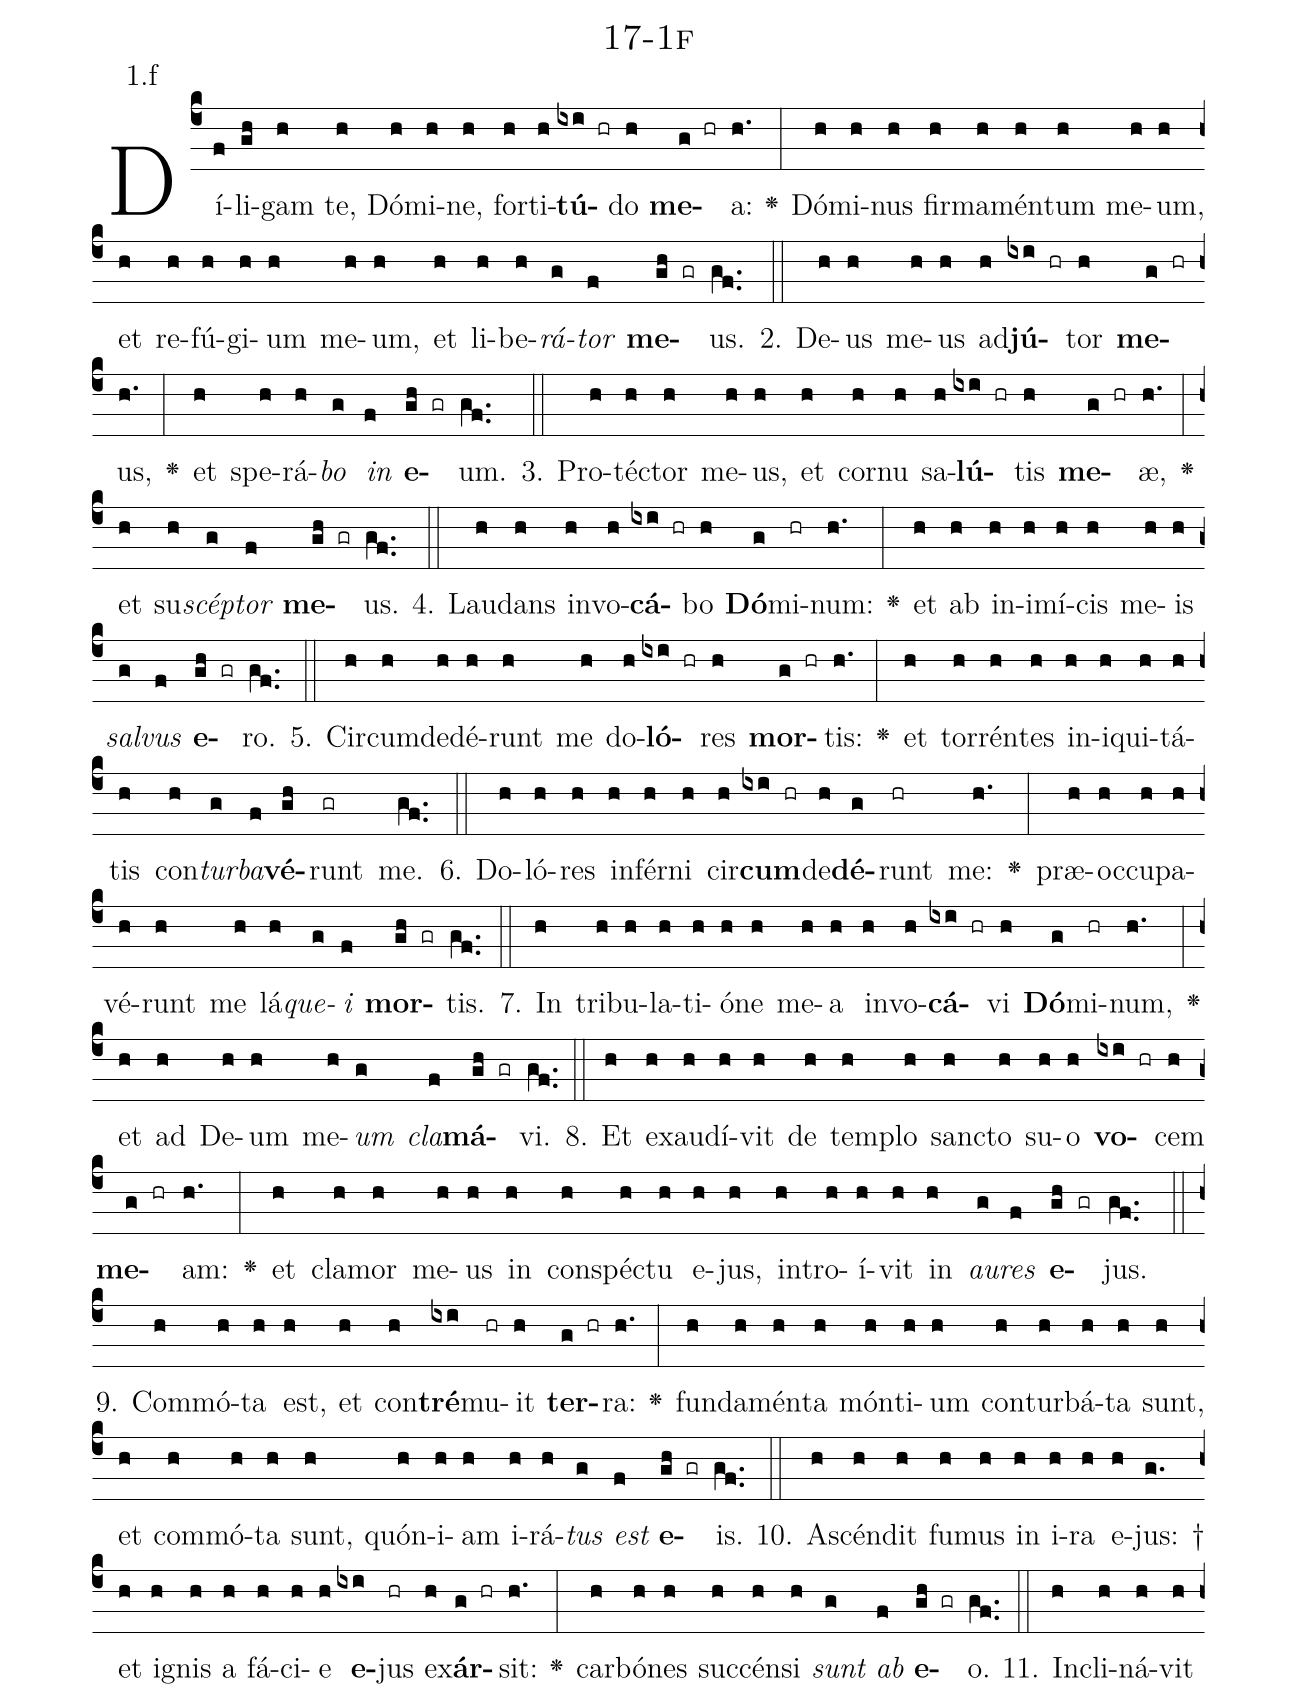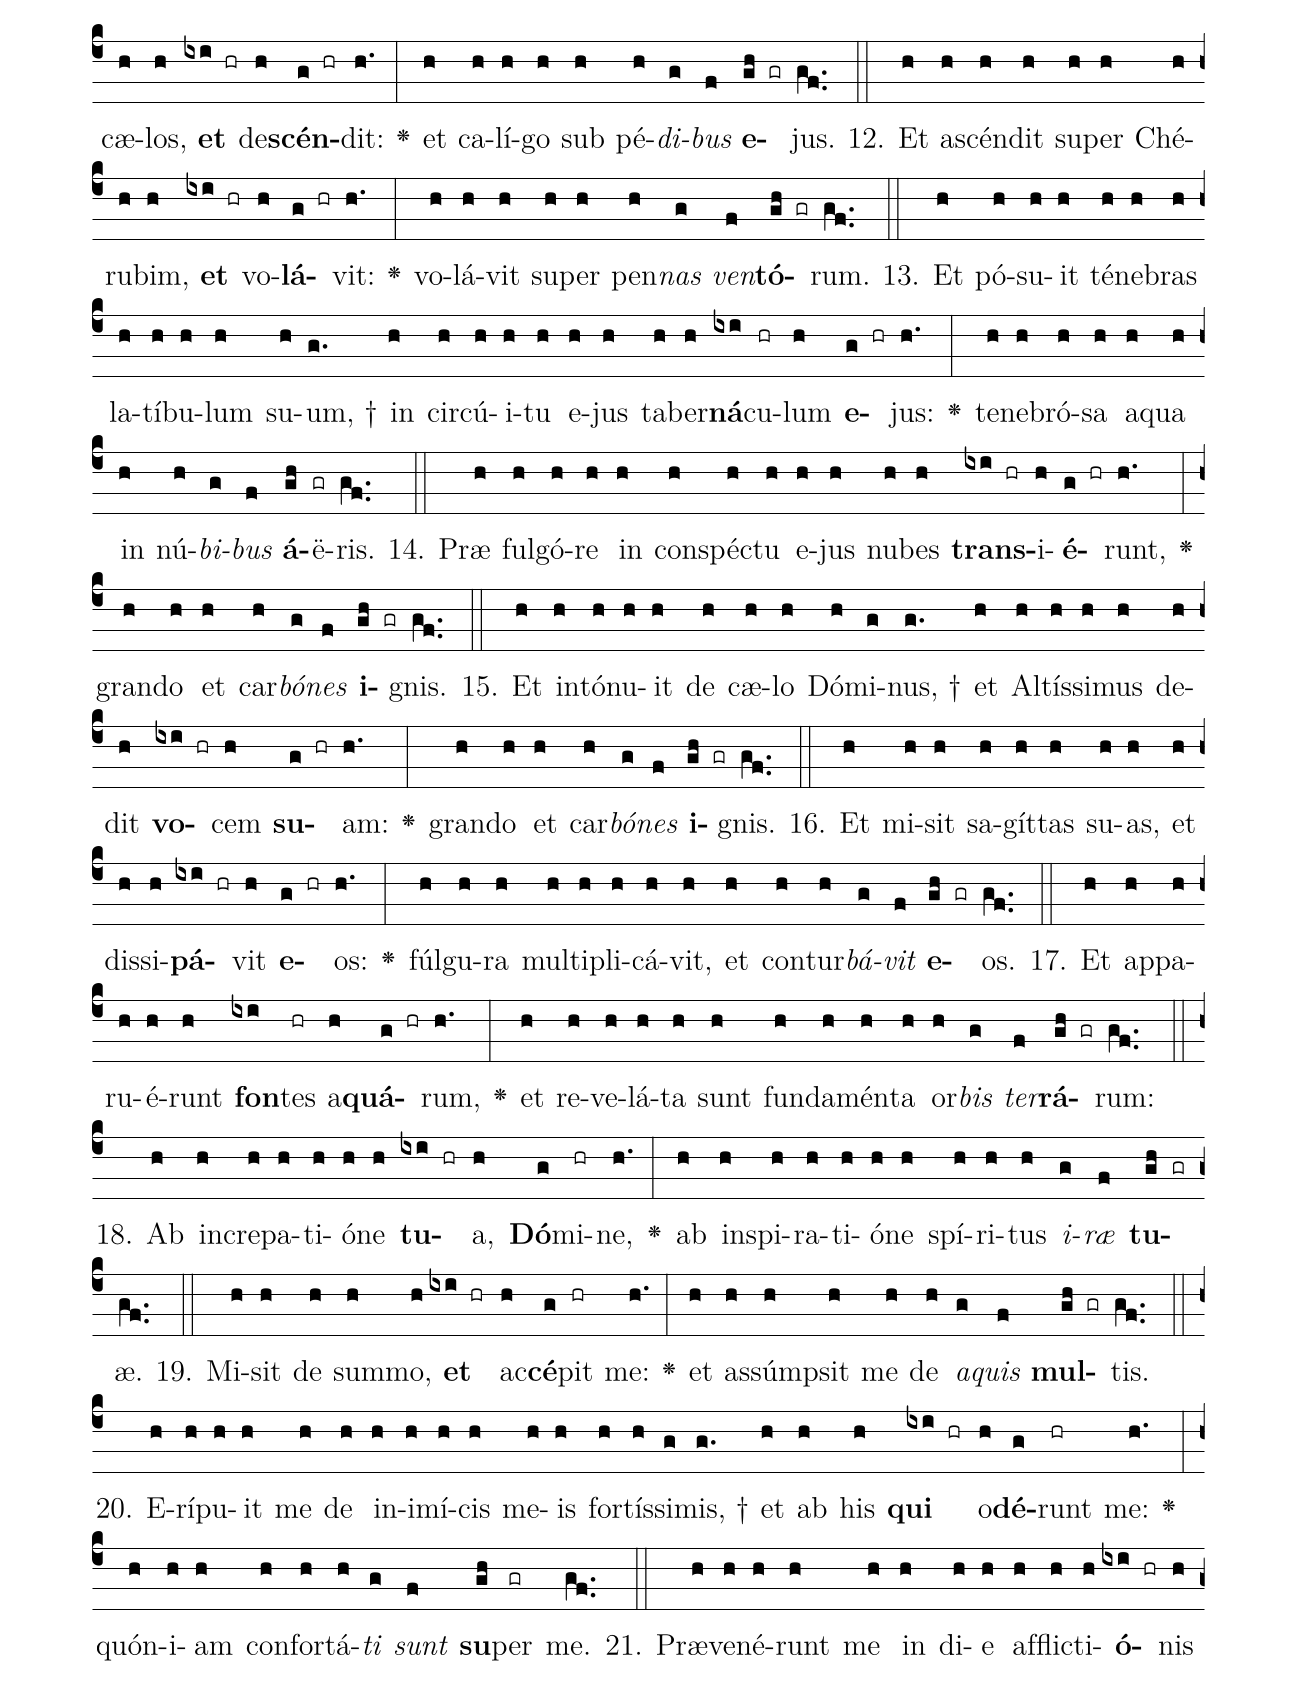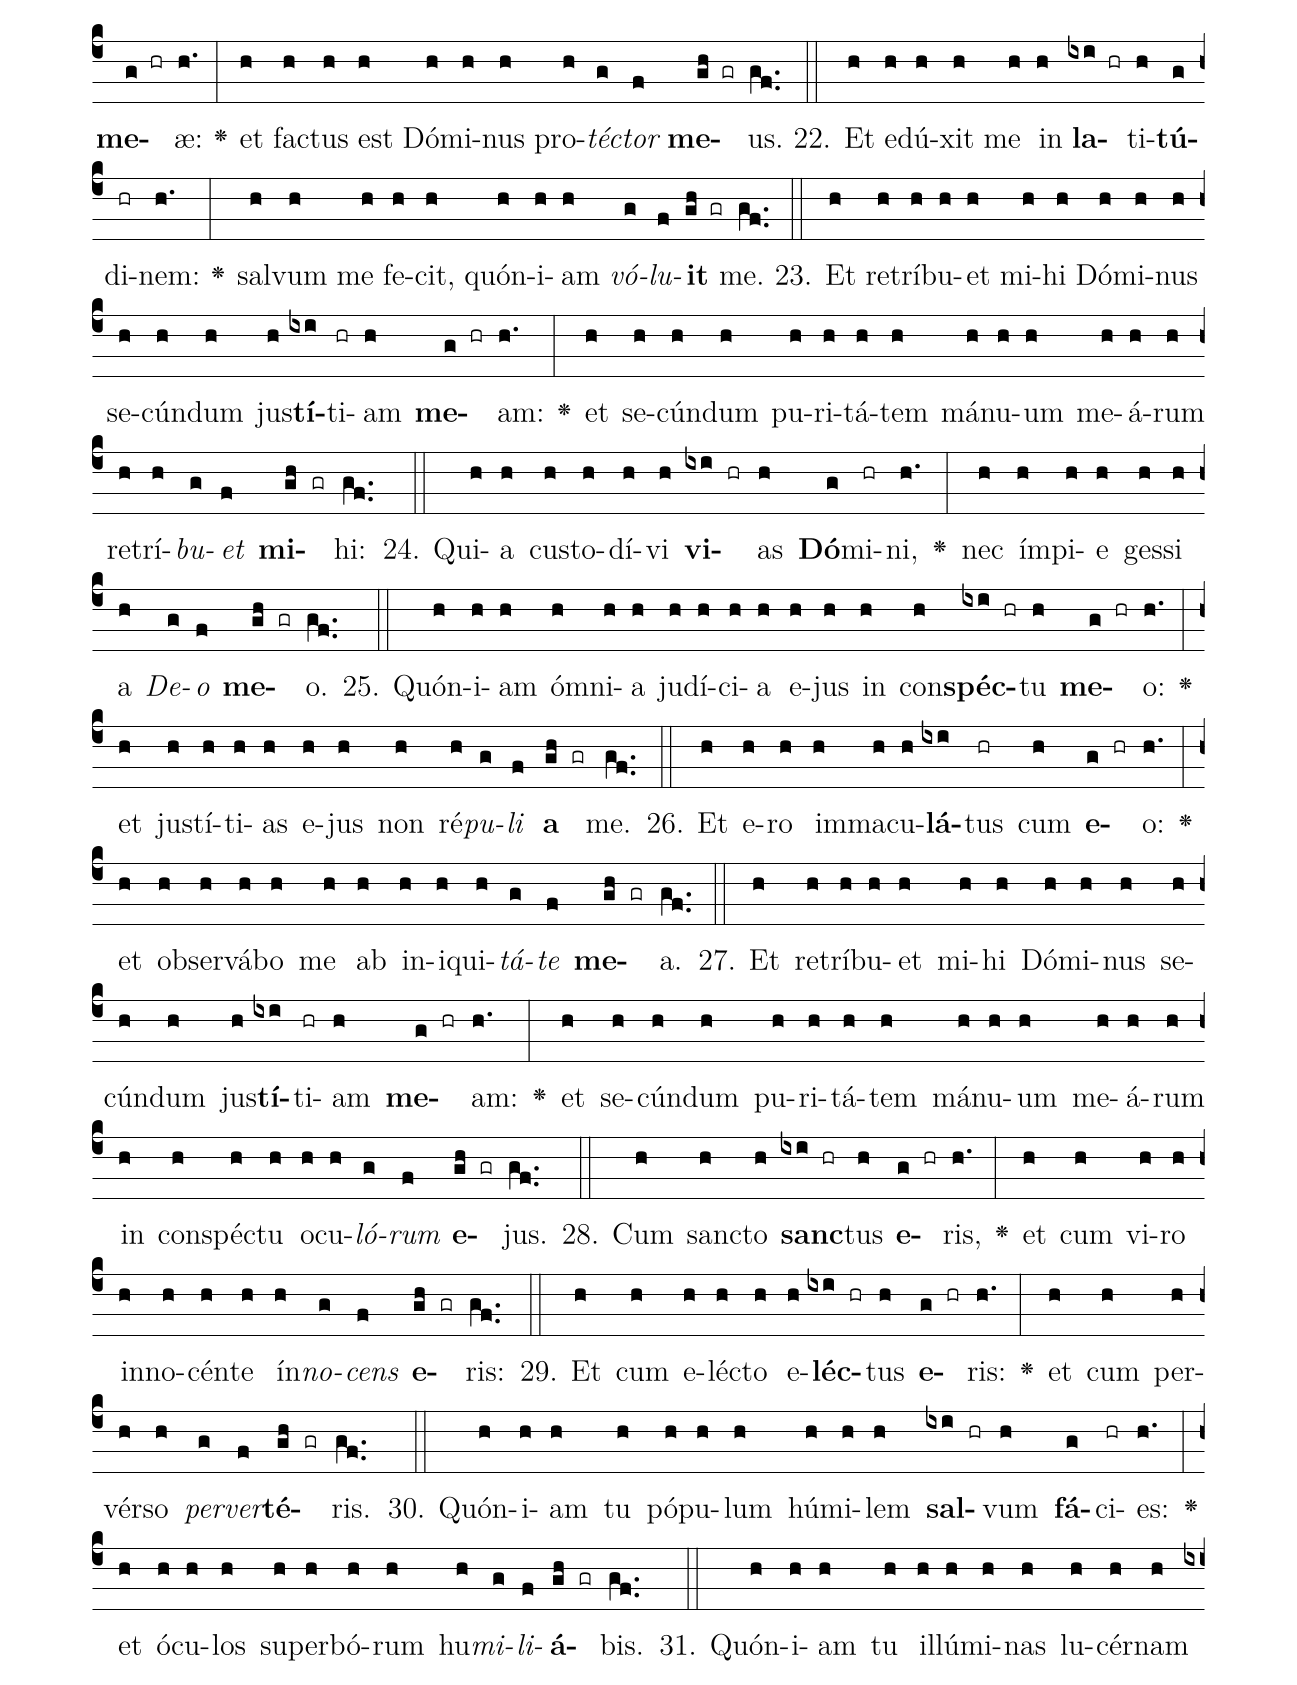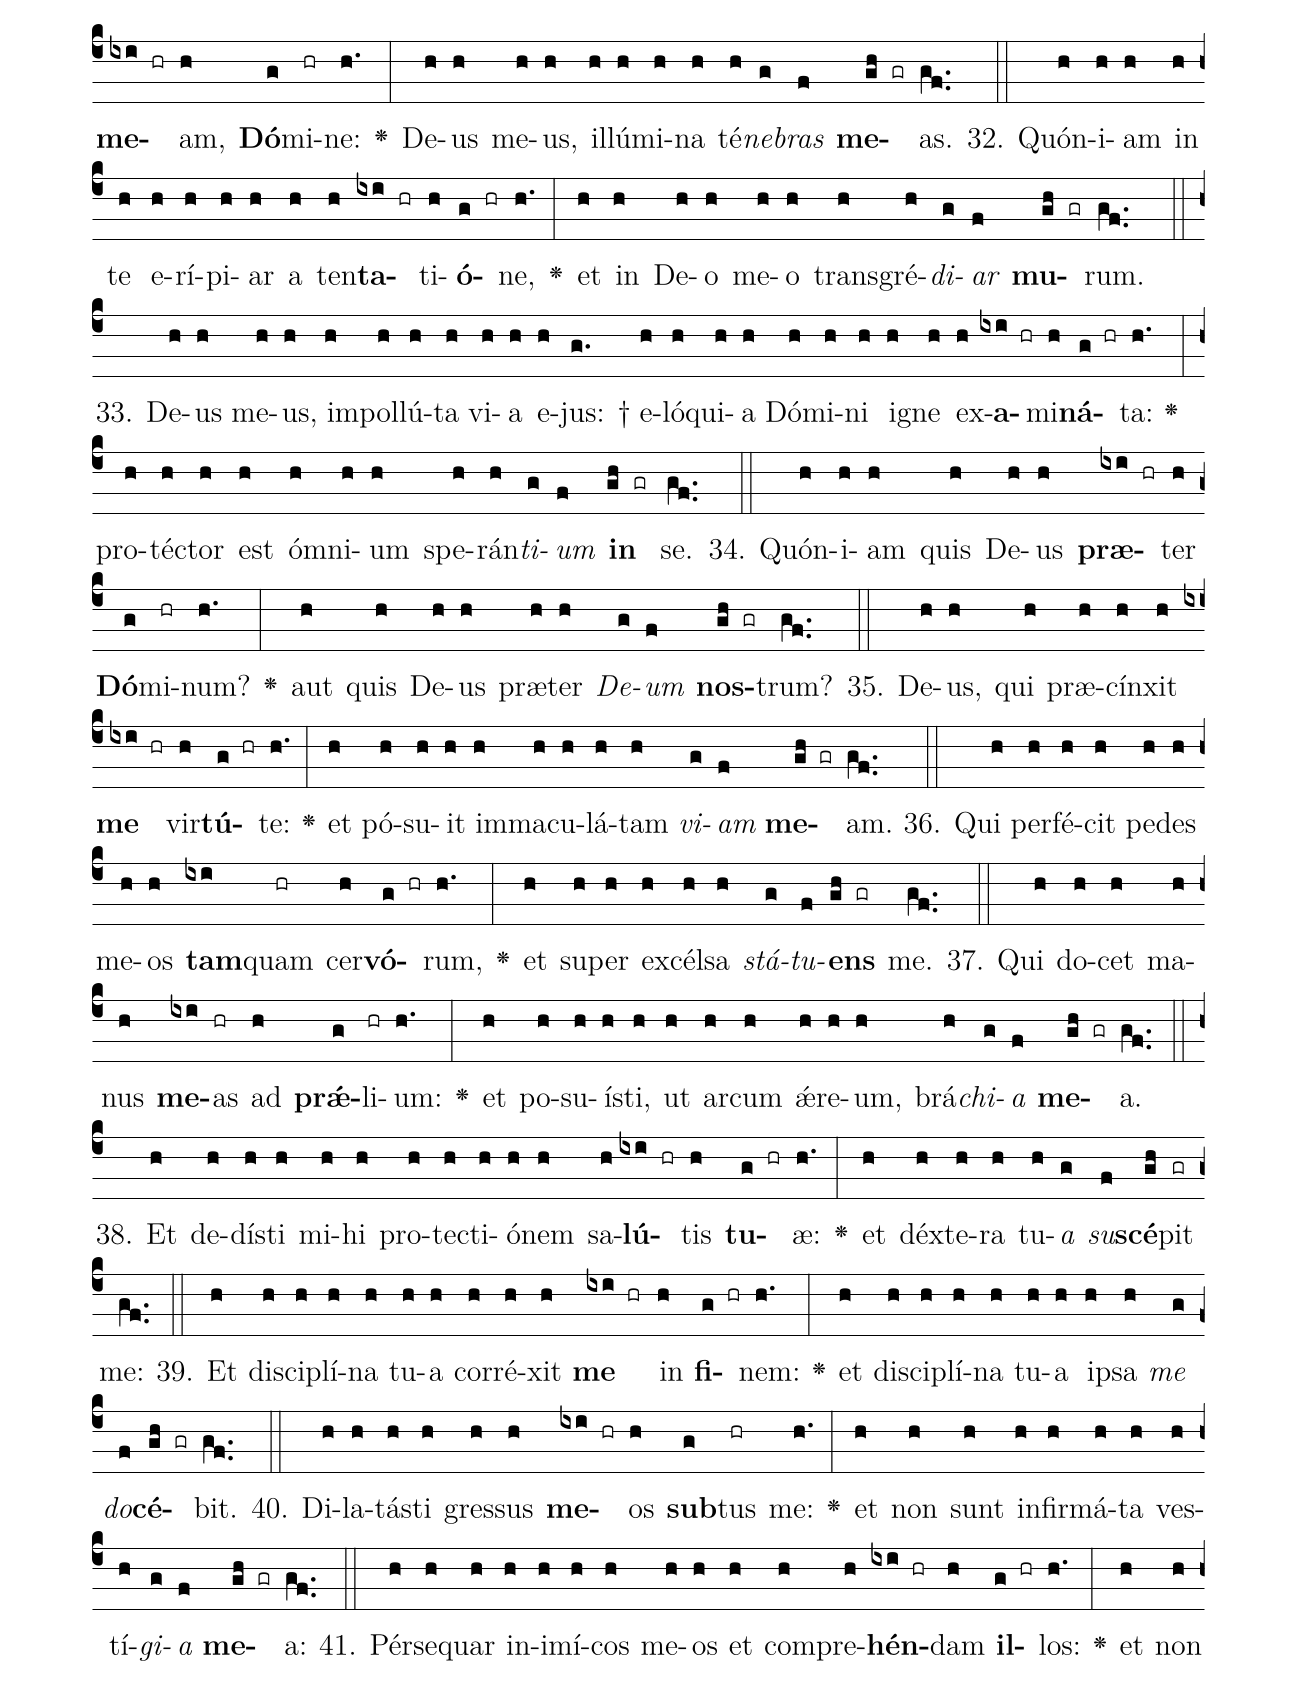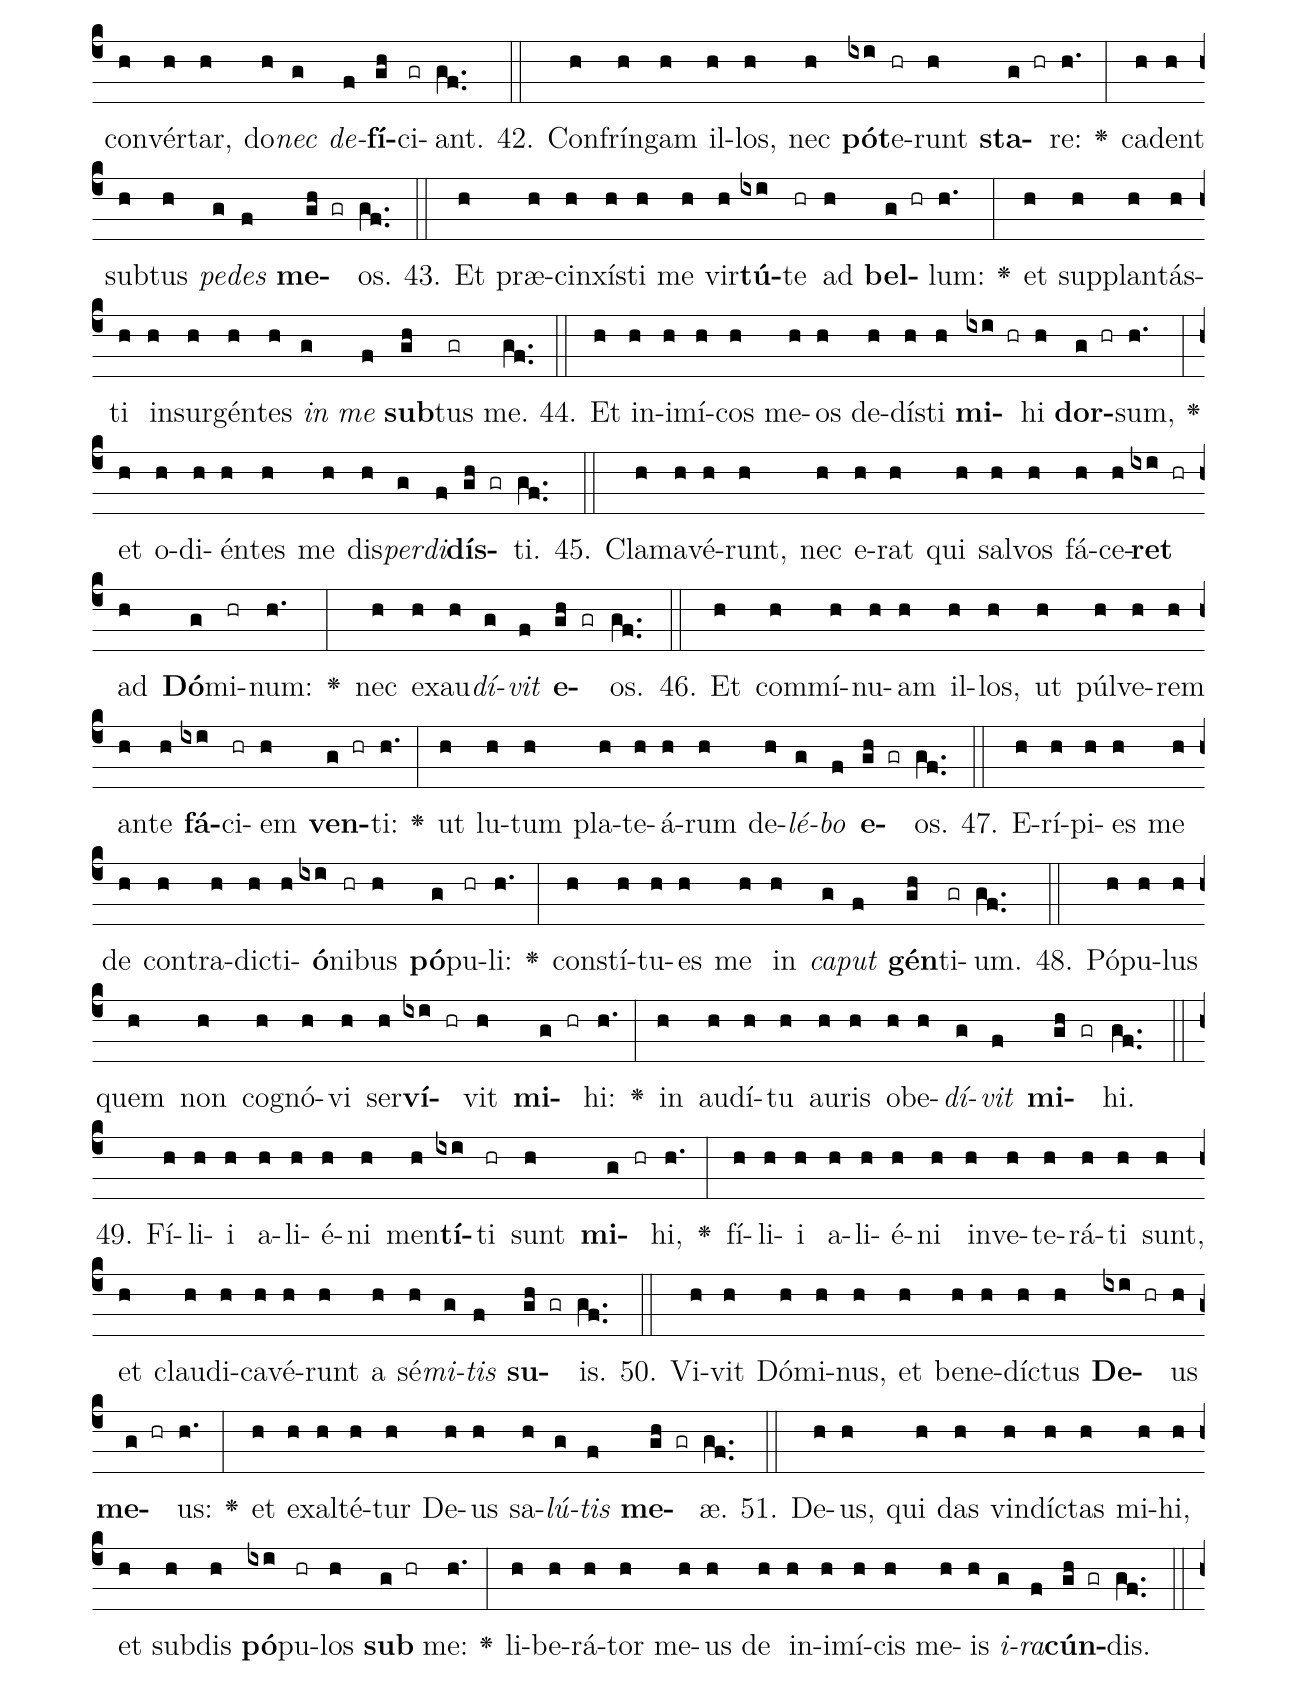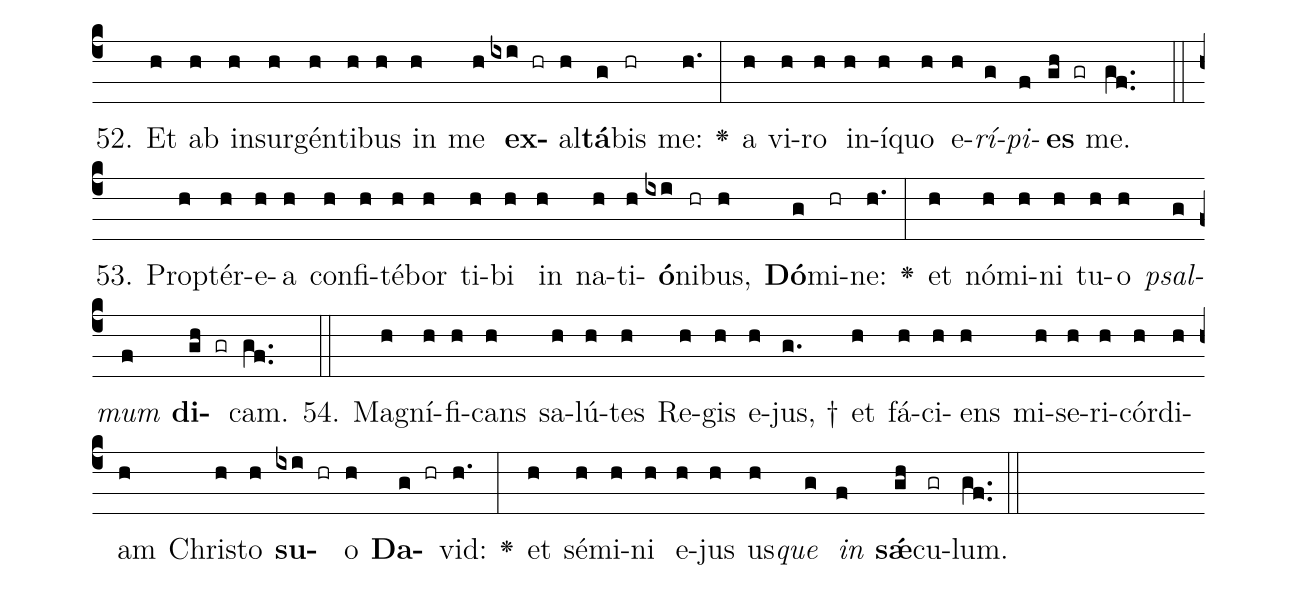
name: 17-1f;
annotation: 1.f;
%%
(c4)Dí(f)li(gh)gam(h) te,(h) Dó(h)mi(h)ne,(h) for(h)ti(h)<b>tú</b>(ixi hr)do(h) <b>me</b>(g hr)a:(h.) <v>\greheightstar</v>(:) Dó(h)mi(h)nus(h) fir(h)ma(h)mén(h)tum(h) me(h)um,(h) et(h) re(h)fú(h)gi(h)um(h) me(h)um,(h) et(h) li(h)be(h)<i>rá</i>(g)<i>tor</i>(f) <b>me</b>(gh gr)us.(gf..) (::)
2. De(h)us(h) me(h)us(h) ad(h)<b>jú</b>(ixi hr)tor(h) <b>me</b>(g hr)us,(h.) <v>\greheightstar</v>(:) et(h) spe(h)rá(h)<i>bo</i>(g) <i>in</i>(f) <b>e</b>(gh gr)um.(gf..) (::)
3. Pro(h)téc(h)tor(h) me(h)us,(h) et(h) cor(h)nu(h) sa(h)<b>lú</b>(ixi hr)tis(h) <b>me</b>(g hr)æ,(h.) <v>\greheightstar</v>(:) et(h) su(h)<i>scép</i>(g)<i>tor</i>(f) <b>me</b>(gh gr)us.(gf..) (::)
4. Lau(h)dans(h) in(h)vo(h)<b>cá</b>(ixi hr)bo(h) <b>Dó</b>(g)mi(hr)num:(h.) <v>\greheightstar</v>(:) et(h) ab(h) in(h)i(h)mí(h)cis(h) me(h)is(h) <i>sal</i>(g)<i>vus</i>(f) <b>e</b>(gh gr)ro.(gf..) (::)
5. Cir(h)cum(h)de(h)dé(h)runt(h) me(h) do(h)<b>ló</b>(ixi hr)res(h) <b>mor</b>(g hr)tis:(h.) <v>\greheightstar</v>(:) et(h) tor(h)rén(h)tes(h) in(h)i(h)qui(h)tá(h)tis(h) con(h)<i>tur</i>(g)<i>ba</i>(f)<b>vé</b>(gh)runt(gr) me.(gf..) (::)
6. Do(h)ló(h)res(h) in(h)fér(h)ni(h) cir(h)<b>cum</b>(ixi hr)de(h)<b>dé</b>(g)runt(hr) me:(h.) <v>\greheightstar</v>(:) præ(h)oc(h)cu(h)pa(h)vé(h)runt(h) me(h) lá(h)<i>que</i>(g)<i>i</i>(f) <b>mor</b>(gh gr)tis.(gf..) (::)
7. In(h) tri(h)bu(h)la(h)ti(h)ó(h)ne(h) me(h)a(h) in(h)vo(h)<b>cá</b>(ixi hr)vi(h) <b>Dó</b>(g)mi(hr)num,(h.) <v>\greheightstar</v>(:) et(h) ad(h) De(h)um(h) me(h)<i>um</i>(g) <i>cla</i>(f)<b>má</b>(gh gr)vi.(gf..) (::)
8. Et(h) ex(h)au(h)dí(h)vit(h) de(h) tem(h)plo(h) sanc(h)to(h) su(h)o(h) <b>vo</b>(ixi hr)cem(h) <b>me</b>(g hr)am:(h.) <v>\greheightstar</v>(:) et(h) cla(h)mor(h) me(h)us(h) in(h) con(h)spéc(h)tu(h) e(h)jus,(h) in(h)tro(h)í(h)vit(h) in(h) <i>au</i>(g)<i>res</i>(f) <b>e</b>(gh gr)jus.(gf..) (::)
9. Com(h)mó(h)ta(h) est,(h) et(h) con(h)<b>tré</b>(ixi)mu(hr)it(h) <b>ter</b>(g hr)ra:(h.) <v>\greheightstar</v>(:) fun(h)da(h)mén(h)ta(h) món(h)ti(h)um(h) con(h)tur(h)bá(h)ta(h) sunt,(h) et(h) com(h)mó(h)ta(h) sunt,(h) quón(h)i(h)am(h) i(h)rá(h)<i>tus</i>(g) <i>est</i>(f) <b>e</b>(gh gr)is.(gf..) (::)
10. A(h)scén(h)dit(h) fu(h)mus(h) in(h) i(h)ra(h) e(h)jus: †(g.) et(h) i(h)gnis(h) a(h) fá(h)ci(h)e(h) <b>e</b>(ixi)jus(hr) ex(h)<b>ár</b>(g hr)sit:(h.) <v>\greheightstar</v>(:) car(h)bó(h)nes(h) suc(h)cén(h)si(h) <i>sunt</i>(g) <i>ab</i>(f) <b>e</b>(gh gr)o.(gf..) (::)
11. In(h)cli(h)ná(h)vit(h) cæ(h)los,(h) <b>et</b>(ixi hr) de(h)<b>scén</b>(g hr)dit:(h.) <v>\greheightstar</v>(:) et(h) ca(h)lí(h)go(h) sub(h) pé(h)<i>di</i>(g)<i>bus</i>(f) <b>e</b>(gh gr)jus.(gf..) (::)
12. Et(h) a(h)scén(h)dit(h) su(h)per(h) Ché(h)ru(h)bim,(h) <b>et</b>(ixi hr) vo(h)<b>lá</b>(g hr)vit:(h.) <v>\greheightstar</v>(:) vo(h)lá(h)vit(h) su(h)per(h) pen(h)<i>nas</i>(g) <i>ven</i>(f)<b>tó</b>(gh gr)rum.(gf..) (::)
13. Et(h) pó(h)su(h)it(h) té(h)ne(h)bras(h) la(h)tí(h)bu(h)lum(h) su(h)um, †(g.) in(h) cir(h)cú(h)i(h)tu(h) e(h)jus(h) ta(h)ber(h)<b>ná</b>(ixi)cu(hr)lum(h) <b>e</b>(g hr)jus:(h.) <v>\greheightstar</v>(:) te(h)ne(h)bró(h)sa(h) a(h)qua(h) in(h) nú(h)<i>bi</i>(g)<i>bus</i>(f) <b>á</b>(gh)ë(gr)ris.(gf..) (::)
14. Præ(h) ful(h)gó(h)re(h) in(h) con(h)spéc(h)tu(h) e(h)jus(h) nu(h)bes(h) <b>trans</b>(ixi hr)i(h)<b>é</b>(g hr)runt,(h.) <v>\greheightstar</v>(:) gran(h)do(h) et(h) car(h)<i>bó</i>(g)<i>nes</i>(f) <b>i</b>(gh gr)gnis.(gf..) (::)
15. Et(h) in(h)tó(h)nu(h)it(h) de(h) cæ(h)lo(h) Dó(h)mi(g)nus, †(g.) et(h) Al(h)tís(h)si(h)mus(h) de(h)dit(h) <b>vo</b>(ixi hr)cem(h) <b>su</b>(g hr)am:(h.) <v>\greheightstar</v>(:) gran(h)do(h) et(h) car(h)<i>bó</i>(g)<i>nes</i>(f) <b>i</b>(gh gr)gnis.(gf..) (::)
16. Et(h) mi(h)sit(h) sa(h)gít(h)tas(h) su(h)as,(h) et(h) dis(h)si(h)<b>pá</b>(ixi hr)vit(h) <b>e</b>(g hr)os:(h.) <v>\greheightstar</v>(:) fúl(h)gu(h)ra(h) mul(h)ti(h)pli(h)cá(h)vit,(h) et(h) con(h)tur(h)<i>bá</i>(g)<i>vit</i>(f) <b>e</b>(gh gr)os.(gf..) (::)
17. Et(h) ap(h)pa(h)ru(h)é(h)runt(h) <b>fon</b>(ixi)tes(hr) a(h)<b>quá</b>(g hr)rum,(h.) <v>\greheightstar</v>(:) et(h) re(h)ve(h)lá(h)ta(h) sunt(h) fun(h)da(h)mén(h)ta(h) or(h)<i>bis</i>(g) <i>ter</i>(f)<b>rá</b>(gh gr)rum:(gf..) (::)
18. Ab(h) in(h)cre(h)pa(h)ti(h)ó(h)ne(h) <b>tu</b>(ixi hr)a,(h) <b>Dó</b>(g)mi(hr)ne,(h.) <v>\greheightstar</v>(:) ab(h) in(h)spi(h)ra(h)ti(h)ó(h)ne(h) spí(h)ri(h)tus(h) <i>i</i>(g)<i>ræ</i>(f) <b>tu</b>(gh gr)æ.(gf..) (::)
19. Mi(h)sit(h) de(h) sum(h)mo,(h) <b>et</b>(ixi hr) ac(h)<b>cé</b>(g)pit(hr) me:(h.) <v>\greheightstar</v>(:) et(h) as(h)súmp(h)sit(h) me(h) de(h) <i>a</i>(g)<i>quis</i>(f) <b>mul</b>(gh gr)tis.(gf..) (::)
20. E(h)rí(h)pu(h)it(h) me(h) de(h) in(h)i(h)mí(h)cis(h) me(h)is(h) for(h)tís(h)si(g)mis, †(g.) et(h) ab(h) his(h) <b>qui</b>(ixi hr) o(h)<b>dé</b>(g)runt(hr) me:(h.) <v>\greheightstar</v>(:) quón(h)i(h)am(h) con(h)for(h)tá(h)<i>ti</i>(g) <i>sunt</i>(f) <b>su</b>(gh)per(gr) me.(gf..) (::)
21. Præ(h)ve(h)né(h)runt(h) me(h) in(h) di(h)e(h) af(h)flic(h)ti(h)<b>ó</b>(ixi hr)nis(h) <b>me</b>(g hr)æ:(h.) <v>\greheightstar</v>(:) et(h) fac(h)tus(h) est(h) Dó(h)mi(h)nus(h) pro(h)<i>téc</i>(g)<i>tor</i>(f) <b>me</b>(gh gr)us.(gf..) (::)
22. Et(h) e(h)dú(h)xit(h) me(h) in(h) <b>la</b>(ixi hr)ti(h)<b>tú</b>(g)di(hr)nem:(h.) <v>\greheightstar</v>(:) sal(h)vum(h) me(h) fe(h)cit,(h) quón(h)i(h)am(h) <i>vó</i>(g)<i>lu</i>(f)<b>it</b>(gh gr) me.(gf..) (::)
23. Et(h) re(h)trí(h)bu(h)et(h) mi(h)hi(h) Dó(h)mi(h)nus(h) se(h)cún(h)dum(h) jus(h)<b>tí</b>(ixi)ti(hr)am(h) <b>me</b>(g hr)am:(h.) <v>\greheightstar</v>(:) et(h) se(h)cún(h)dum(h) pu(h)ri(h)tá(h)tem(h) má(h)nu(h)um(h) me(h)á(h)rum(h) re(h)trí(h)<i>bu</i>(g)<i>et</i>(f) <b>mi</b>(gh gr)hi:(gf..) (::)
24. Qui(h)a(h) cus(h)to(h)dí(h)vi(h) <b>vi</b>(ixi hr)as(h) <b>Dó</b>(g)mi(hr)ni,(h.) <v>\greheightstar</v>(:) nec(h) ím(h)pi(h)e(h) ges(h)si(h) a(h) <i>De</i>(g)<i>o</i>(f) <b>me</b>(gh gr)o.(gf..) (::)
25. Quón(h)i(h)am(h) óm(h)ni(h)a(h) ju(h)dí(h)ci(h)a(h) e(h)jus(h) in(h) con(h)<b>spéc</b>(ixi hr)tu(h) <b>me</b>(g hr)o:(h.) <v>\greheightstar</v>(:) et(h) jus(h)tí(h)ti(h)as(h) e(h)jus(h) non(h) ré(h)<i>pu</i>(g)<i>li</i>(f) <b>a</b>(gh gr) me.(gf..) (::)
26. Et(h) e(h)ro(h) im(h)ma(h)cu(h)<b>lá</b>(ixi)tus(hr) cum(h) <b>e</b>(g hr)o:(h.) <v>\greheightstar</v>(:) et(h) ob(h)ser(h)vá(h)bo(h) me(h) ab(h) in(h)i(h)qui(h)<i>tá</i>(g)<i>te</i>(f) <b>me</b>(gh gr)a.(gf..) (::)
27. Et(h) re(h)trí(h)bu(h)et(h) mi(h)hi(h) Dó(h)mi(h)nus(h) se(h)cún(h)dum(h) jus(h)<b>tí</b>(ixi)ti(hr)am(h) <b>me</b>(g hr)am:(h.) <v>\greheightstar</v>(:) et(h) se(h)cún(h)dum(h) pu(h)ri(h)tá(h)tem(h) má(h)nu(h)um(h) me(h)á(h)rum(h) in(h) con(h)spéc(h)tu(h) o(h)cu(h)<i>ló</i>(g)<i>rum</i>(f) <b>e</b>(gh gr)jus.(gf..) (::)
28. Cum(h) sanc(h)to(h) <b>sanc</b>(ixi hr)tus(h) <b>e</b>(g hr)ris,(h.) <v>\greheightstar</v>(:) et(h) cum(h) vi(h)ro(h) in(h)no(h)cén(h)te(h) ín(h)<i>no</i>(g)<i>cens</i>(f) <b>e</b>(gh gr)ris:(gf..) (::)
29. Et(h) cum(h) e(h)léc(h)to(h) e(h)<b>léc</b>(ixi hr)tus(h) <b>e</b>(g hr)ris:(h.) <v>\greheightstar</v>(:) et(h) cum(h) per(h)vér(h)so(h) <i>per</i>(g)<i>ver</i>(f)<b>té</b>(gh gr)ris.(gf..) (::)
30. Quón(h)i(h)am(h) tu(h) pó(h)pu(h)lum(h) hú(h)mi(h)lem(h) <b>sal</b>(ixi hr)vum(h) <b>fá</b>(g)ci(hr)es:(h.) <v>\greheightstar</v>(:) et(h) ó(h)cu(h)los(h) su(h)per(h)bó(h)rum(h) hu(h)<i>mi</i>(g)<i>li</i>(f)<b>á</b>(gh gr)bis.(gf..) (::)
31. Quón(h)i(h)am(h) tu(h) il(h)lú(h)mi(h)nas(h) lu(h)cér(h)nam(h) <b>me</b>(ixi hr)am,(h) <b>Dó</b>(g)mi(hr)ne:(h.) <v>\greheightstar</v>(:) De(h)us(h) me(h)us,(h) il(h)lú(h)mi(h)na(h) té(h)<i>ne</i>(g)<i>bras</i>(f) <b>me</b>(gh gr)as.(gf..) (::)
32. Quón(h)i(h)am(h) in(h) te(h) e(h)rí(h)pi(h)ar(h) a(h) ten(h)<b>ta</b>(ixi hr)ti(h)<b>ó</b>(g hr)ne,(h.) <v>\greheightstar</v>(:) et(h) in(h) De(h)o(h) me(h)o(h) trans(h)gré(h)<i>di</i>(g)<i>ar</i>(f) <b>mu</b>(gh gr)rum.(gf..) (::)
33. De(h)us(h) me(h)us,(h) im(h)pol(h)lú(h)ta(h) vi(h)a(h) e(h)jus: †(g.) e(h)ló(h)qui(h)a(h) Dó(h)mi(h)ni(h) i(h)gne(h) ex(h)<b>a</b>(ixi hr)mi(h)<b>ná</b>(g hr)ta:(h.) <v>\greheightstar</v>(:) pro(h)téc(h)tor(h) est(h) óm(h)ni(h)um(h) spe(h)rán(h)<i>ti</i>(g)<i>um</i>(f) <b>in</b>(gh gr) se.(gf..) (::)
34. Quón(h)i(h)am(h) quis(h) De(h)us(h) <b>præ</b>(ixi hr)ter(h) <b>Dó</b>(g)mi(hr)num?(h.) <v>\greheightstar</v>(:) aut(h) quis(h) De(h)us(h) præ(h)ter(h) <i>De</i>(g)<i>um</i>(f) <b>nos</b>(gh gr)trum?(gf..) (::)
35. De(h)us,(h) qui(h) præ(h)cín(h)xit(h) <b>me</b>(ixi hr) vir(h)<b>tú</b>(g hr)te:(h.) <v>\greheightstar</v>(:) et(h) pó(h)su(h)it(h) im(h)ma(h)cu(h)lá(h)tam(h) <i>vi</i>(g)<i>am</i>(f) <b>me</b>(gh gr)am.(gf..) (::)
36. Qui(h) per(h)fé(h)cit(h) pe(h)des(h) me(h)os(h) <b>tam</b>(ixi)quam(hr) cer(h)<b>vó</b>(g hr)rum,(h.) <v>\greheightstar</v>(:) et(h) su(h)per(h) ex(h)cél(h)sa(h) <i>stá</i>(g)<i>tu</i>(f)<b>ens</b>(gh gr) me.(gf..) (::)
37. Qui(h) do(h)cet(h) ma(h)nus(h) <b>me</b>(ixi)as(hr) ad(h) <b>prǽ</b>(g)li(hr)um:(h.) <v>\greheightstar</v>(:) et(h) po(h)su(h)ís(h)ti,(h) ut(h) ar(h)cum(h) ǽ(h)re(h)um,(h) brá(h)<i>chi</i>(g)<i>a</i>(f) <b>me</b>(gh gr)a.(gf..) (::)
38. Et(h) de(h)dís(h)ti(h) mi(h)hi(h) pro(h)tec(h)ti(h)ó(h)nem(h) sa(h)<b>lú</b>(ixi hr)tis(h) <b>tu</b>(g hr)æ:(h.) <v>\greheightstar</v>(:) et(h) déx(h)te(h)ra(h) tu(h)<i>a</i>(g) <i>su</i>(f)<b>scé</b>(gh)pit(gr) me:(gf..) (::)
39. Et(h) di(h)sci(h)plí(h)na(h) tu(h)a(h) cor(h)ré(h)xit(h) <b>me</b>(ixi hr) in(h) <b>fi</b>(g hr)nem:(h.) <v>\greheightstar</v>(:) et(h) di(h)sci(h)plí(h)na(h) tu(h)a(h) ip(h)sa(h) <i>me</i>(g) <i>do</i>(f)<b>cé</b>(gh gr)bit.(gf..) (::)
40. Di(h)la(h)tás(h)ti(h) gres(h)sus(h) <b>me</b>(ixi hr)os(h) <b>sub</b>(g)tus(hr) me:(h.) <v>\greheightstar</v>(:) et(h) non(h) sunt(h) in(h)fir(h)má(h)ta(h) ves(h)tí(h)<i>gi</i>(g)<i>a</i>(f) <b>me</b>(gh gr)a:(gf..) (::)
41. Pér(h)se(h)quar(h) in(h)i(h)mí(h)cos(h) me(h)os(h) et(h) com(h)pre(h)<b>hén</b>(ixi hr)dam(h) <b>il</b>(g hr)los:(h.) <v>\greheightstar</v>(:) et(h) non(h) con(h)vér(h)tar,(h) do(h)<i>nec</i>(g) <i>de</i>(f)<b>fí</b>(gh)ci(gr)ant.(gf..) (::)
42. Con(h)frín(h)gam(h) il(h)los,(h) nec(h) <b>pót</b>(ixi)e(hr)runt(h) <b>sta</b>(g hr)re:(h.) <v>\greheightstar</v>(:) ca(h)dent(h) sub(h)tus(h) <i>pe</i>(g)<i>des</i>(f) <b>me</b>(gh gr)os.(gf..) (::)
43. Et(h) præ(h)cin(h)xís(h)ti(h) me(h) vir(h)<b>tú</b>(ixi)te(hr) ad(h) <b>bel</b>(g hr)lum:(h.) <v>\greheightstar</v>(:) et(h) sup(h)plan(h)tás(h)ti(h) in(h)sur(h)gén(h)tes(h) <i>in</i>(g) <i>me</i>(f) <b>sub</b>(gh)tus(gr) me.(gf..) (::)
44. Et(h) in(h)i(h)mí(h)cos(h) me(h)os(h) de(h)dís(h)ti(h) <b>mi</b>(ixi hr)hi(h) <b>dor</b>(g hr)sum,(h.) <v>\greheightstar</v>(:) et(h) o(h)di(h)én(h)tes(h) me(h) dis(h)<i>per</i>(g)<i>di</i>(f)<b>dís</b>(gh gr)ti.(gf..) (::)
45. Cla(h)ma(h)vé(h)runt,(h) nec(h) e(h)rat(h) qui(h) sal(h)vos(h) fá(h)ce(h)<b>ret</b>(ixi hr) ad(h) <b>Dó</b>(g)mi(hr)num:(h.) <v>\greheightstar</v>(:) nec(h) ex(h)au(h)<i>dí</i>(g)<i>vit</i>(f) <b>e</b>(gh gr)os.(gf..) (::)
46. Et(h) com(h)mí(h)nu(h)am(h) il(h)los,(h) ut(h) púl(h)ve(h)rem(h) an(h)te(h) <b>fá</b>(ixi)ci(hr)em(h) <b>ven</b>(g hr)ti:(h.) <v>\greheightstar</v>(:) ut(h) lu(h)tum(h) pla(h)te(h)á(h)rum(h) de(h)<i>lé</i>(g)<i>bo</i>(f) <b>e</b>(gh gr)os.(gf..) (::)
47. E(h)rí(h)pi(h)es(h) me(h) de(h) con(h)tra(h)dic(h)ti(h)<b>ó</b>(ixi)ni(hr)bus(h) <b>pó</b>(g)pu(hr)li:(h.) <v>\greheightstar</v>(:) con(h)stí(h)tu(h)es(h) me(h) in(h) <i>ca</i>(g)<i>put</i>(f) <b>gén</b>(gh)ti(gr)um.(gf..) (::)
48. Pó(h)pu(h)lus(h) quem(h) non(h) co(h)gnó(h)vi(h) ser(h)<b>ví</b>(ixi hr)vit(h) <b>mi</b>(g hr)hi:(h.) <v>\greheightstar</v>(:) in(h) au(h)dí(h)tu(h) au(h)ris(h) ob(h)e(h)<i>dí</i>(g)<i>vit</i>(f) <b>mi</b>(gh gr)hi.(gf..) (::)
49. Fí(h)li(h)i(h) a(h)li(h)é(h)ni(h) men(h)<b>tí</b>(ixi)ti(hr) sunt(h) <b>mi</b>(g hr)hi,(h.) <v>\greheightstar</v>(:) fí(h)li(h)i(h) a(h)li(h)é(h)ni(h) in(h)ve(h)te(h)rá(h)ti(h) sunt,(h) et(h) clau(h)di(h)ca(h)vé(h)runt(h) a(h) sé(h)<i>mi</i>(g)<i>tis</i>(f) <b>su</b>(gh gr)is.(gf..) (::)
50. Vi(h)vit(h) Dó(h)mi(h)nus,(h) et(h) be(h)ne(h)díc(h)tus(h) <b>De</b>(ixi hr)us(h) <b>me</b>(g hr)us:(h.) <v>\greheightstar</v>(:) et(h) ex(h)al(h)té(h)tur(h) De(h)us(h) sa(h)<i>lú</i>(g)<i>tis</i>(f) <b>me</b>(gh gr)æ.(gf..) (::)
51. De(h)us,(h) qui(h) das(h) vin(h)díc(h)tas(h) mi(h)hi,(h) et(h) sub(h)dis(h) <b>pó</b>(ixi)pu(hr)los(h) <b>sub</b>(g hr) me:(h.) <v>\greheightstar</v>(:) li(h)be(h)rá(h)tor(h) me(h)us(h) de(h) in(h)i(h)mí(h)cis(h) me(h)is(h) <i>i</i>(g)<i>ra</i>(f)<b>cún</b>(gh gr)dis.(gf..) (::)
52. Et(h) ab(h) in(h)sur(h)gén(h)ti(h)bus(h) in(h) me(h) <b>ex</b>(ixi hr)al(h)<b>tá</b>(g)bis(hr) me:(h.) <v>\greheightstar</v>(:) a(h) vi(h)ro(h) in(h)í(h)quo(h) e(h)<i>rí</i>(g)<i>pi</i>(f)<b>es</b>(gh gr) me.(gf..) (::)
53. Prop(h)tér(h)e(h)a(h) con(h)fi(h)té(h)bor(h) ti(h)bi(h) in(h) na(h)ti(h)<b>ó</b>(ixi)ni(hr)bus,(h) <b>Dó</b>(g)mi(hr)ne:(h.) <v>\greheightstar</v>(:) et(h) nó(h)mi(h)ni(h) tu(h)o(h) <i>psal</i>(g)<i>mum</i>(f) <b>di</b>(gh gr)cam.(gf..) (::)
54. Ma(h)gní(h)fi(h)cans(h) sa(h)lú(h)tes(h) Re(h)gis(h) e(h)jus, †(g.) et(h) fá(h)ci(h)ens(h) mi(h)se(h)ri(h)cór(h)di(h)am(h) Chris(h)to(h) <b>su</b>(ixi hr)o(h) <b>Da</b>(g hr)vid:(h.) <v>\greheightstar</v>(:) et(h) sé(h)mi(h)ni(h) e(h)jus(h) us(h)<i>que</i>(g) <i>in</i>(f) <b>sǽ</b>(gh)cu(gr)lum.(gf..) (::)
